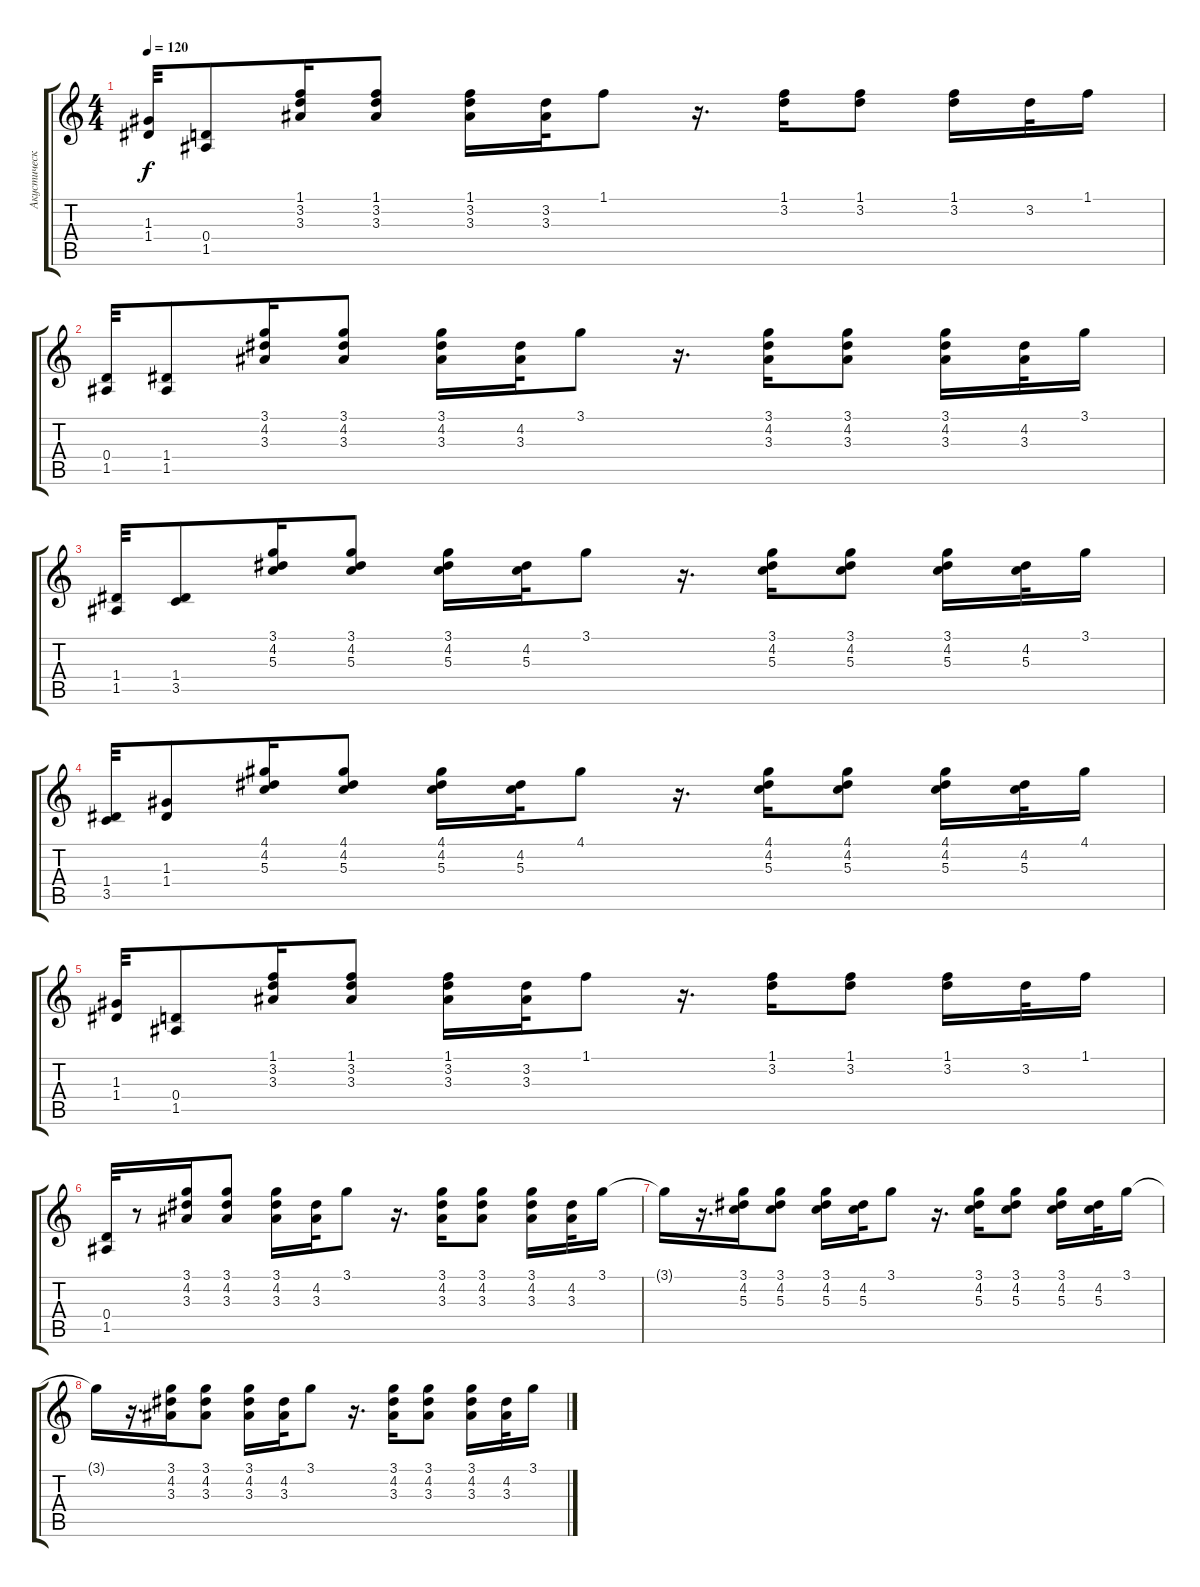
\track ("Акустический Гранд Роял" "Акустическ") {instrument acousticguitarsteel}
\staff {score tabs}
\tuning (E4 B3 G3 D3 A2 E2) {hide}
\ts (4 4)
\tempo 120
\clef g2
\ks c
(1.3 1.4).32{dy f} (0.4 1.5).8 (1.1 3.2 3.3).16 (1.1 3.2 3.3).8 (1.1 3.2 3.3).16 (3.2 3.3).32 1.1.8 r.16{d} (1.1 3.2).16 (1.1 3.2).8 (1.1 3.2).16 3.2.32 1.1.16 |
(0.4 1.5).32 (1.4 1.5).8 (3.1 4.2 3.3).16 (3.1 4.2 3.3).8 (3.1 4.2 3.3).16 (4.2 3.3).32 3.1.8 r.16{d} (3.1 4.2 3.3).16 (3.1 4.2 3.3).8 (3.1 4.2 3.3).16 (4.2 3.3).32 3.1.16 |
(1.4 1.5).32 (1.4 3.5).8 (3.1 4.2 5.3).16 (3.1 4.2 5.3).8 (3.1 4.2 5.3).16 (4.2 5.3).32 3.1.8 r.16{d} (3.1 4.2 5.3).16 (3.1 4.2 5.3).8 (3.1 4.2 5.3).16 (4.2 5.3).32 3.1.16 |
(1.4 3.5).32 (1.3 1.4).8 (4.1 4.2 5.3).16 (4.1 4.2 5.3).8 (4.1 4.2 5.3).16 (4.2 5.3).32 4.1.8 r.16{d} (4.1 4.2 5.3).16 (4.1 4.2 5.3).8 (4.1 4.2 5.3).16 (4.2 5.3).32 4.1.16 |
(1.3 1.4).32 (0.4 1.5).8 (1.1 3.2 3.3).16 (1.1 3.2 3.3).8 (1.1 3.2 3.3).16 (3.2 3.3).32 1.1.8 r.16{d} (1.1 3.2).16 (1.1 3.2).8 (1.1 3.2).16 3.2.32 1.1.16 |
(0.4 1.5).32 r.8 (3.1 4.2 3.3).16 (3.1 4.2 3.3).8 (3.1 4.2 3.3).16 (4.2 3.3).32 3.1.8 r.16{d} (3.1 4.2 3.3).16 (3.1 4.2 3.3).8 (3.1 4.2 3.3).16 (4.2 3.3).32 3.1.16 |
3.1{t}.16 r.16{d} (3.1 4.2 5.3).16 (3.1 4.2 5.3).8 (3.1 4.2 5.3).16 (4.2 5.3).32 3.1.8 r.16{d} (3.1 4.2 5.3).16 (3.1 4.2 5.3).8 (3.1 4.2 5.3).16 (4.2 5.3).32 3.1.16 |
3.1{t}.16 r.16{d} (3.1 4.2 3.3).16 (3.1 4.2 3.3).8 (3.1 4.2 3.3).16 (4.2 3.3).32 3.1.8 r.16{d} (3.1 4.2 3.3).16 (3.1 4.2 3.3).8 (3.1 4.2 3.3).16 (4.2 3.3).32 3.1.16
